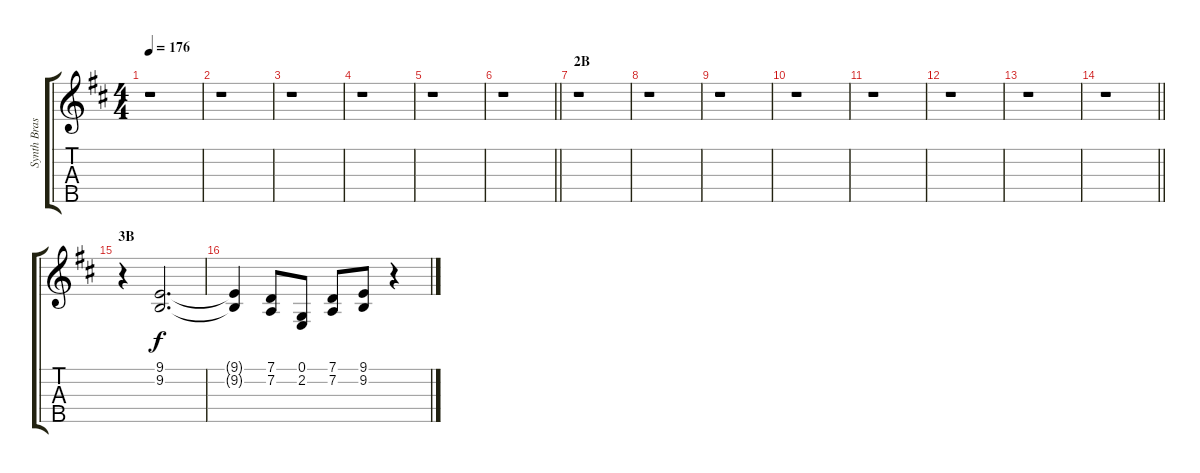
\track ("Synth Brass II" "Synth Bras") {instrument brasssection}
\staff {score tabs}
\tuning (G3 D3 A2 E2 B1) {hide}
\ts (4 4)
\tempo 176
\clef g2
\ks d
r.1{dy f} |
r.1 |
r.1 |
r.1 |
r.1 |
\barLineRight lightlight
r.1 |
\section ("" "2B")
r.1 |
r.1 |
r.1 |
r.1 |
r.1 |
r.1 |
r.1 |
\barLineRight lightlight
r.1 |
\section ("" "3B")
r.4 (9.1 9.2).2{d} |
(9.1{t} 9.2{t}).4 (7.1 7.2).8 (0.1 2.2).8 (7.1 7.2).8 (9.1 9.2).8 r.4
